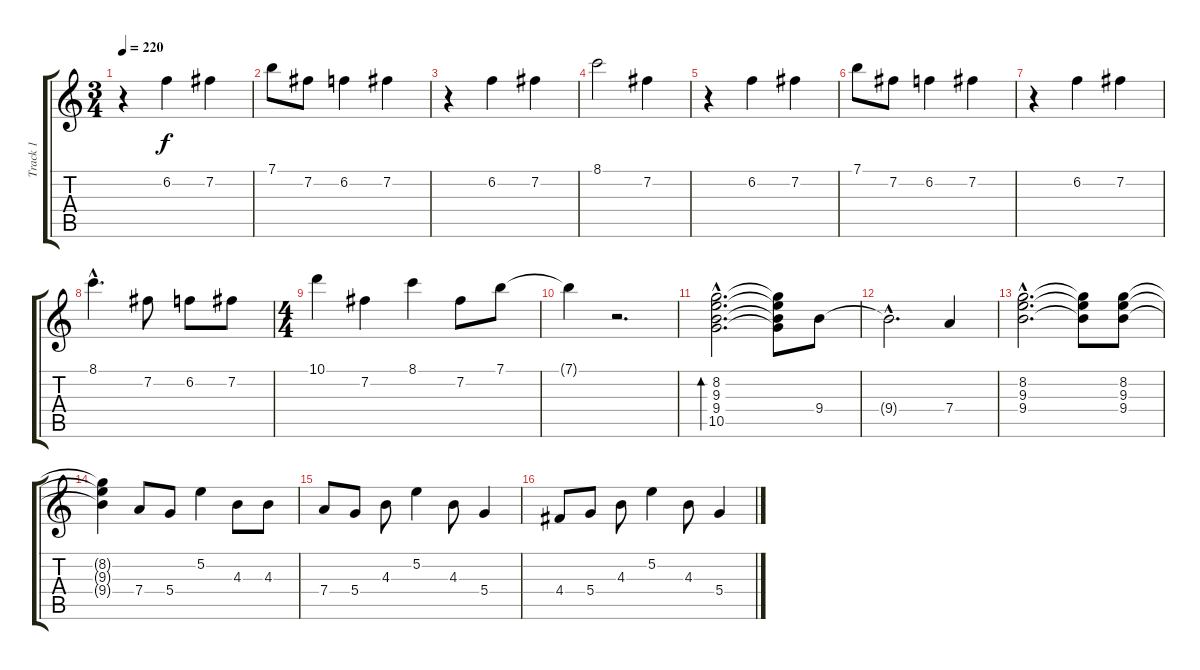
\track ("Track 1" "Track 1") {instrument electricguitarclean}
\staff {score tabs}
\tuning (E4 B3 G3 D3 A2 E2) {hide}
\ts (3 4)
\tempo 220
\clef g2
\ks c
r.4{dy f} 6.2.4 7.2.4 |
7.1.8 7.2.8 6.2.4 7.2.4 |
r.4 6.2.4 7.2.4 |
8.1.2 7.2.4 |
r.4 6.2.4 7.2.4 |
7.1.8 7.2.8 6.2.4 7.2.4 |
r.4 6.2.4 7.2.4 |
8.1{hac}.4{d} 7.2.8 6.2.8 7.2.8 |
\ts (4 4)
10.1.4 7.2.4 8.1.4 7.2.8 7.1.8 |
7.1{t}.4 r.2{d} |
(8.2{hac} 9.3{hac} 9.4{hac} 10.5{hac}).2{d bd 120 volume 13 balance 8} (8.2{t} 9.3{t} 9.4{t} 10.5{t}).8 9.4.8 |
9.4{hac t}.2{d} 7.4.4 |
(8.2{hac} 9.3{hac} 9.4{hac}).2{d} (8.2{t} 9.3{t} 9.4{t}).8 (8.2 9.3 9.4).8 |
(8.2{t} 9.3{t} 9.4{t}).4 7.4.8 5.4.8 5.2.4 4.3.8 4.3.8 |
7.4.8 5.4.8 4.3.8 5.2.4 4.3.8 5.4.4 |
4.4.8 5.4.8 4.3.8 5.2.4 4.3.8 5.4.4
